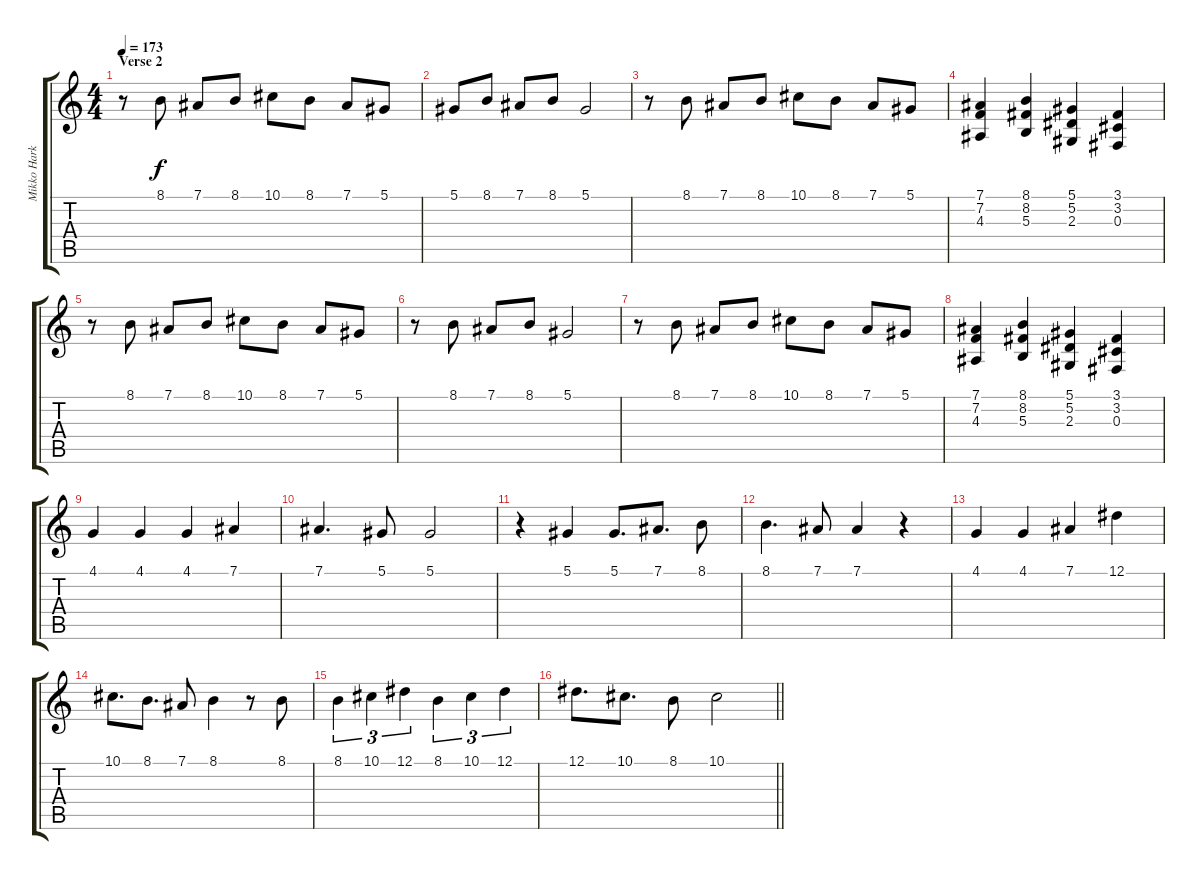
\track ("Mikko Harkin - Keyboard I" "Mikko Hark") {instrument lead2sawtooth}
\staff {score tabs}
\tuning (Eb4 Bb3 Gb3 Db3 Ab2 Eb2) {hide}
\ts (4 4)
\section ("" "Verse 2")
\tempo 173
\clef g2
\ks aminor
r.8{dy f} 8.1.8 7.1.8 8.1.8 10.1.8 8.1.8 7.1.8 5.1.8 |
5.1.8 8.1.8 7.1.8 8.1.8 5.1.2 |
r.8 8.1.8 7.1.8 8.1.8 10.1.8 8.1.8 7.1.8 5.1.8 |
(7.1 7.2 4.3).4 (8.1 8.2 5.3).4 (5.1 5.2 2.3).4 (3.1 3.2 0.3).4 |
r.8 8.1.8 7.1.8 8.1.8 10.1.8 8.1.8 7.1.8 5.1.8 |
r.8 8.1.8 7.1.8 8.1.8 5.1.2 |
r.8 8.1.8 7.1.8 8.1.8 10.1.8 8.1.8 7.1.8 5.1.8 |
(7.1 7.2 4.3).4 (8.1 8.2 5.3).4 (5.1 5.2 2.3).4 (3.1 3.2 0.3).4 |
4.1.4 4.1.4 4.1.4 7.1.4 |
7.1.4{d} 5.1.8 5.1.2 |
r.4 5.1.4 5.1.8{d} 7.1.8{d} 8.1.8 |
8.1.4{d} 7.1.8 7.1.4 r.4 |
4.1.4 4.1.4 7.1.4 12.1.4 |
10.1.8{d} 8.1.8{d} 7.1.8 8.1.4 r.8 8.1.8 |
8.1.4{tu (3 2)} 10.1.4{tu (3 2)} 12.1.4{tu (3 2)} 8.1.4{tu (3 2)} 10.1.4{tu (3 2)} 12.1.4{tu (3 2)} |
\barLineRight lightlight
12.1.8{d} 10.1.8{d} 8.1.8 10.1.2
